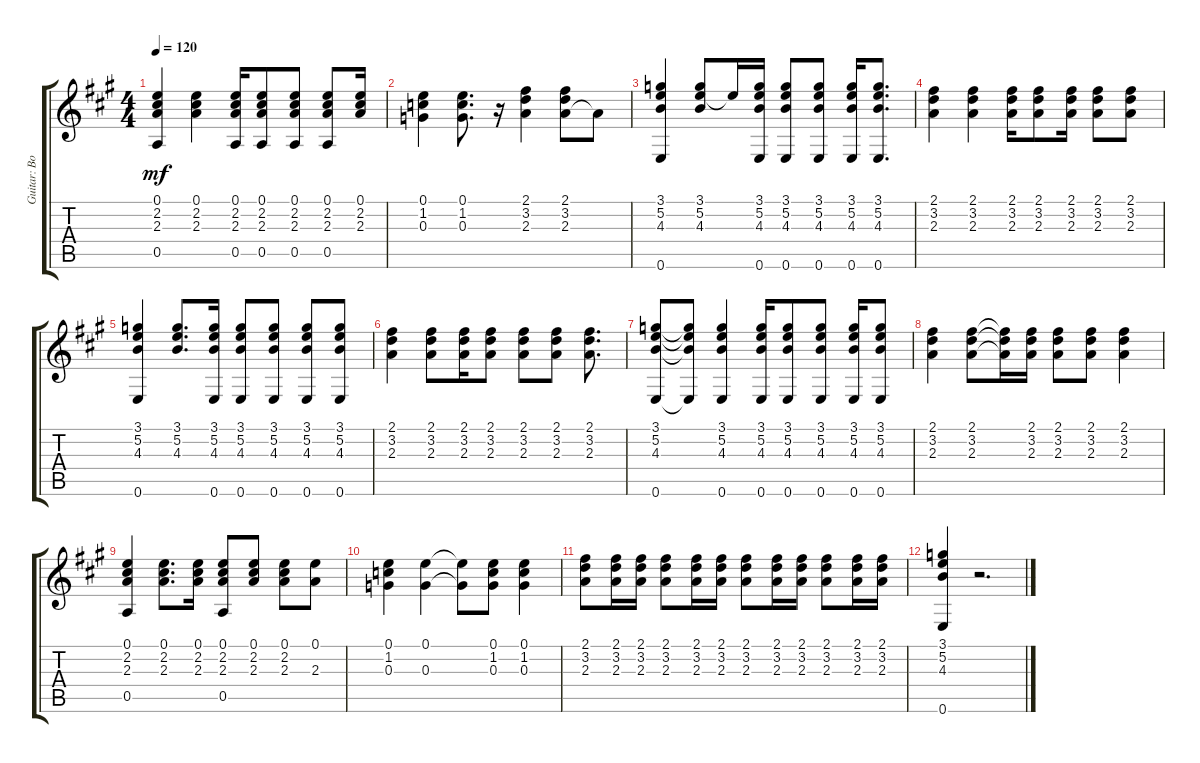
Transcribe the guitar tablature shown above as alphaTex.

\track ("Guitar: Bob Seger" "Guitar: Bo") {instrument acousticguitarnylon}
\staff {score tabs}
\tuning (E4 B3 G3 D3 A2 E2) {hide}
\ts (4 4)
\tempo 120
\clef g2
\ks a
(0.1 2.2 2.3 0.5).4{dy mf} (0.1 2.2 2.3).4 (0.1 2.2 2.3 0.5).16 (0.1 2.2 2.3 0.5).8 (0.1 2.2 2.3 0.5).8 (0.1 2.2 2.3 0.5).8 (0.1 2.2 2.3).16 |
(0.1 1.2 0.3).4 (0.1 1.2 0.3).8{d} r.16 (2.1 3.2 2.3).4 (2.1 3.2 2.3).8 2.3{t}.8 |
(3.1 5.2 4.3 0.6).4 (3.1 5.2 4.3).8 5.2{t}.16 (3.1 5.2 4.3 0.6).16 (3.1 5.2 4.3 0.6).8 (3.1 5.2 4.3 0.6).8 (3.1 5.2 4.3 0.6).16 (3.1 5.2 4.3 0.6).8{d} |
(2.1 3.2 2.3).4 (2.1 3.2 2.3).4 (2.1 3.2 2.3).16 (2.1 3.2 2.3).8 (2.1 3.2 2.3).16 (2.1 3.2 2.3).8 (2.1 3.2 2.3).8 |
(3.1 5.2 4.3 0.6).4 (3.1 5.2 4.3).8{d} (3.1 5.2 4.3 0.6).16 (3.1 5.2 4.3 0.6).8 (3.1 5.2 4.3 0.6).8 (3.1 5.2 4.3 0.6).8 (3.1 5.2 4.3 0.6).8 |
(2.1 3.2 2.3).4 (2.1 3.2 2.3).8 (2.1 3.2 2.3).16 (2.1 3.2 2.3).8 (2.1 3.2 2.3).8 (2.1 3.2 2.3).8 (2.1 3.2 2.3).8{d} |
(3.1 5.2 4.3 0.6).8 (3.1{t} 5.2{t} 4.3{t} 0.6{t}).8 (3.1 5.2 4.3 0.6).4 (3.1 5.2 4.3 0.6).16 (3.1 5.2 4.3 0.6).8 (3.1 5.2 4.3 0.6).8 (3.1 5.2 4.3 0.6).16 (3.1 5.2 4.3 0.6).8 |
(2.1 3.2 2.3).4 (2.1 3.2 2.3).8 (2.1{t} 3.2{t} 2.3{t}).16 (2.1 3.2 2.3).16 (2.1 3.2 2.3).8 (2.1 3.2 2.3).8 (2.1 3.2 2.3).4 |
(0.1 2.2 2.3 0.5).4 (0.1 2.2 2.3).8{d} (0.1 2.2 2.3).16 (0.1 2.2 2.3 0.5).8 (0.1 2.2 2.3).8 (0.1 2.2 2.3).8 (0.1 2.3).8 |
(0.1 1.2 0.3).4 (0.1 0.3).4 (0.1{t} 0.3{t}).8 (0.1 1.2 0.3).8 (0.1 1.2 0.3).4 |
(2.1 3.2 2.3).8 (2.1 3.2 2.3).16 (2.1 3.2 2.3).16 (2.1 3.2 2.3).8 (2.1 3.2 2.3).16 (2.1 3.2 2.3).16 (2.1 3.2 2.3).8 (2.1 3.2 2.3).16 (2.1 3.2 2.3).16 (2.1 3.2 2.3).8 (2.1 3.2 2.3).16 (2.1 3.2 2.3).16 |
(3.1 5.2 4.3 0.6).4 r.2{d}
